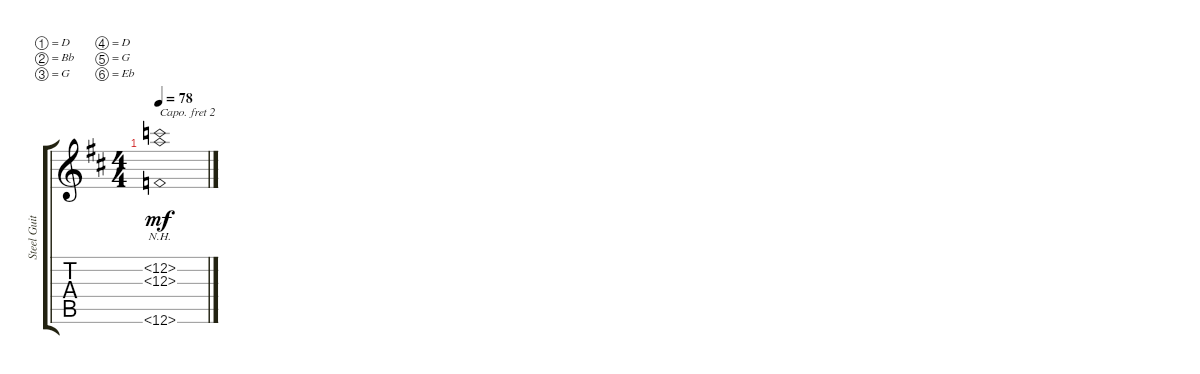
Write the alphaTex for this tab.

\defaultSystemsLayout 4
\bracketExtendMode groupsimilarinstruments
\otherSystemsTrackNameOrientation horizontal
\track ("Steel Guitar" "Steel Guit") {instrument acousticguitarsteel}
\staff {score tabs}
\capo 2
\tuning (D4 Bb3 G3 D3 G2 Eb2)
\ts (4 4)
\tempo 78
\clef g2
\scale
0.779015
\ks bminor
(12.6{nh acc b} 12.2{nh acc b} 12.3{nh acc forcenatural}).1{dy mf beam Down}
